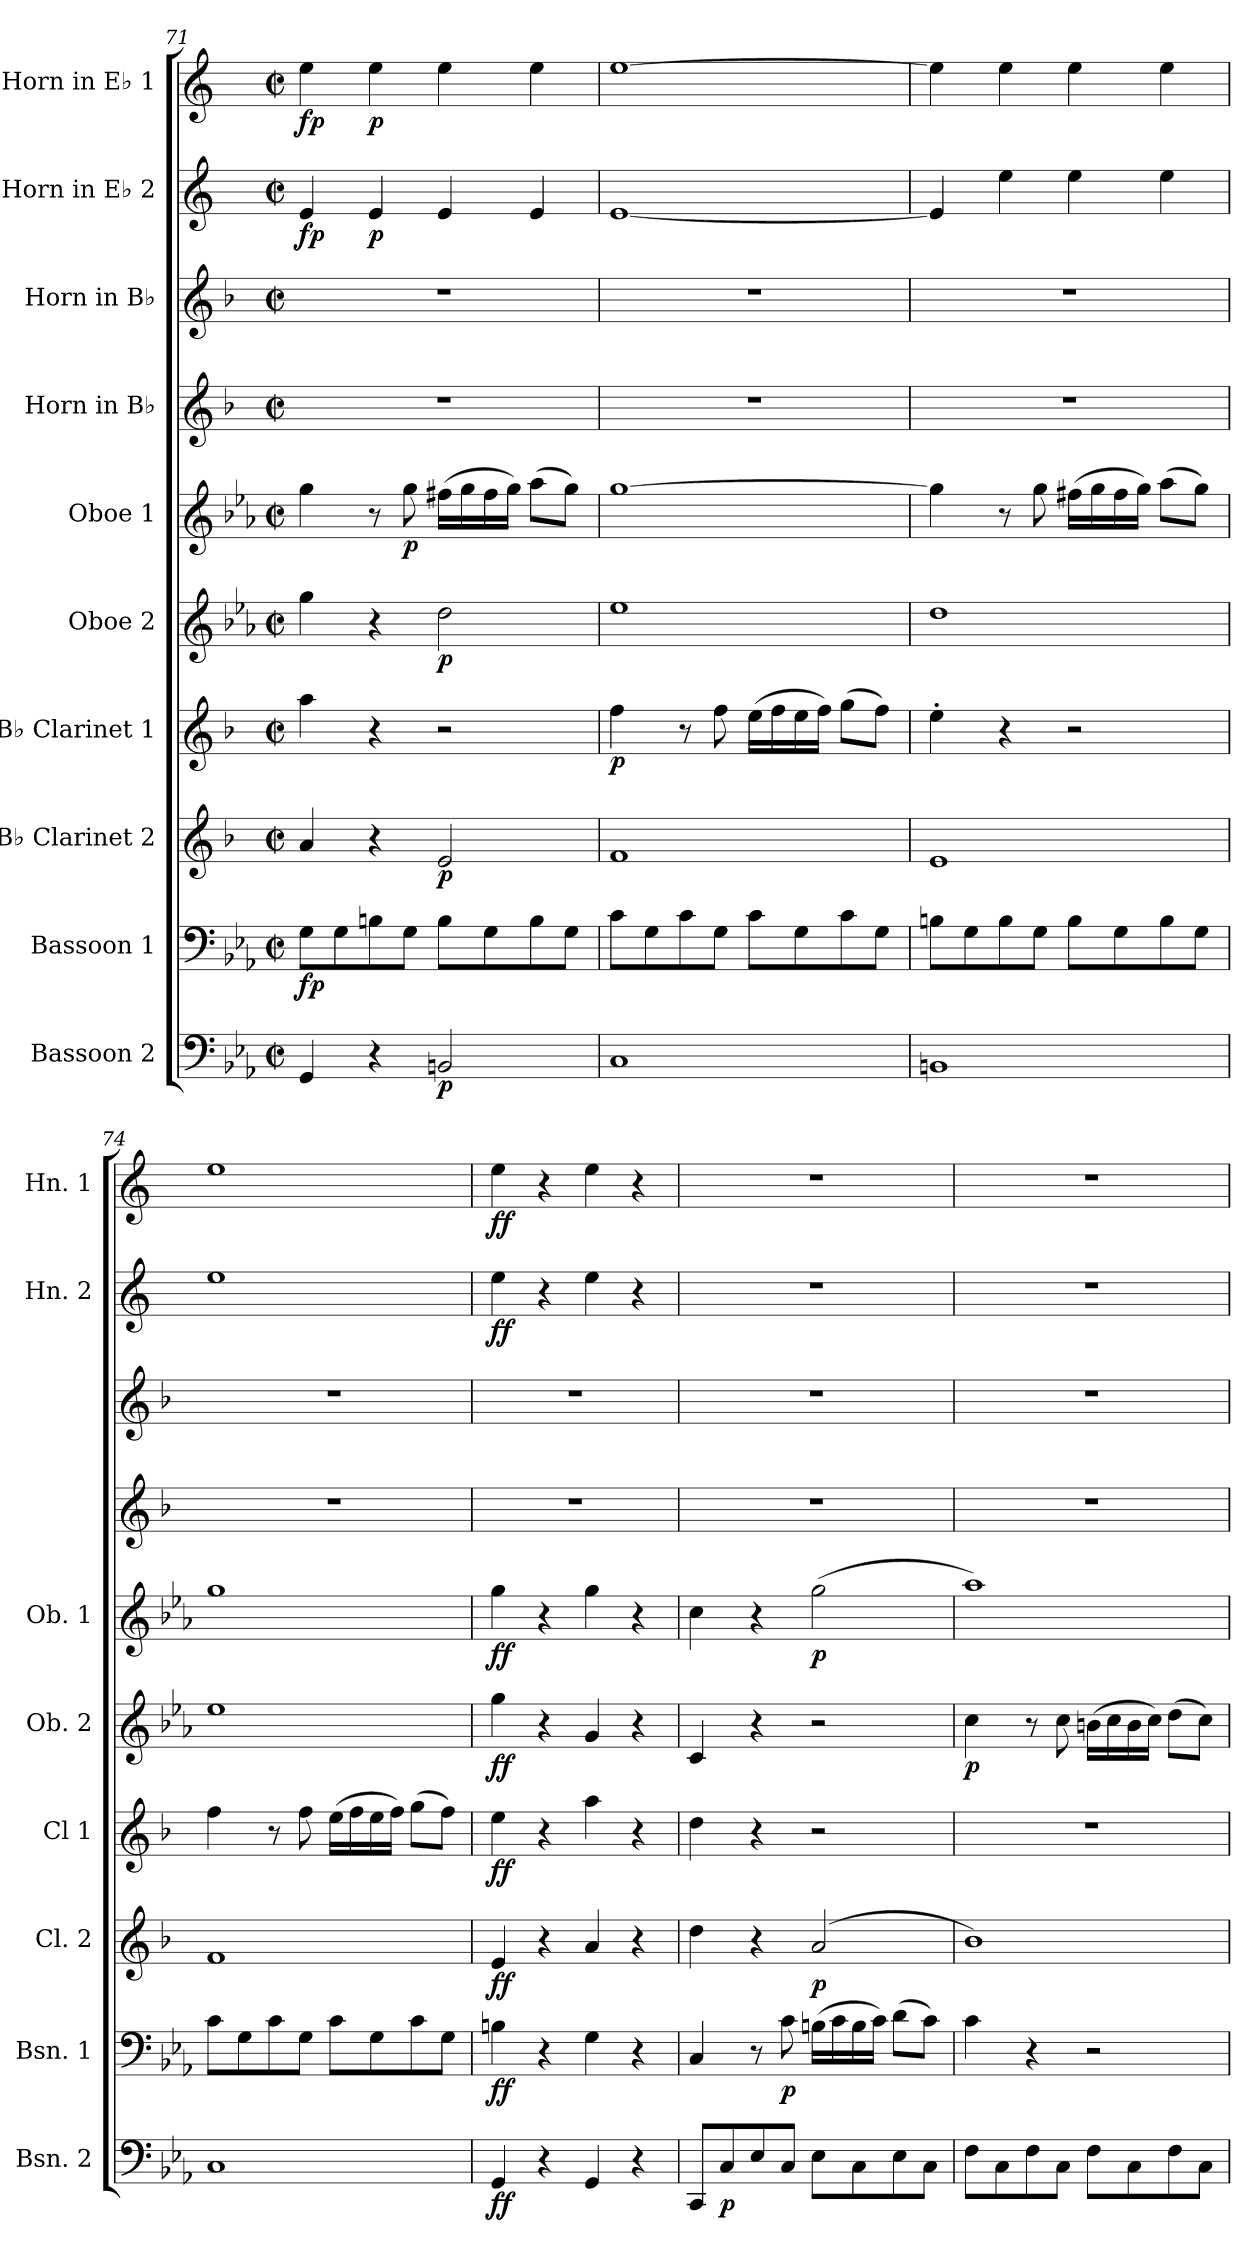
**kern	**dynam	**kern	**dynam	**kern	**dynam	**kern	**dynam	**kern	**dynam	**kern	**dynam	**kern	**kern	**kern	**dynam	**kern	**dynam
*part10	*part10	*part9	*part9	*part8	*part8	*part7	*part7	*part6	*part6	*part5	*part5	*part4	*part3	*part2	*part2	*part1	*part1
*staff10	*staff10	*staff9	*staff9	*staff8	*staff8	*staff7	*staff7	*staff6	*staff6	*staff5	*staff5	*staff4	*staff3	*staff2	*staff2	*staff1	*staff1
*I"Bassoon 2	*	*I"Bassoon 1	*	*I"B♭ Clarinet 2	*	*I"B♭ Clarinet 1	*	*I"Oboe 2	*	*I"Oboe 1	*	*I"Horn in B♭	*I"Horn in B♭	*I"Horn in E♭ 2	*	*I"Horn in E♭ 1	*
*I'Bsn. 2	*	*I'Bsn. 1	*	*I'Cl. 2	*	*I'Cl 1	*	*I'Ob. 2	*	*I'Ob. 1	*	*	*	*I'Hn. 2	*	*I'Hn. 1	*
!!LO:PB:g=z
*clefF4	*	*clefF4	*	*clefG2	*	*clefG2	*	*clefG2	*	*clefG2	*	*clefG2	*clefG2	*clefG2	*	*clefG2	*
*	*	*	*	*ITrd1c2	*	*ITrd1c2	*	*	*	*	*	*ITrd1c2	*ITrd1c2	*ITrd5c9	*	*ITrd5c9	*
*k[b-e-a-]	*	*k[b-e-a-]	*	*k[b-e-a-]	*	*k[b-e-a-]	*	*k[b-e-a-]	*	*k[b-e-a-]	*	*k[b-e-a-]	*k[b-e-a-]	*k[b-e-a-]	*	*k[b-e-a-]	*
*M2/2	*	*M2/2	*	*M2/2	*	*M2/2	*	*M2/2	*	*M2/2	*	*M2/2	*M2/2	*M2/2	*	*M2/2	*
*met(c|)	*	*met(c|)	*	*met(c|)	*	*met(c|)	*	*met(c|)	*	*met(c|)	*	*met(c|)	*met(c|)	*met(c|)	*	*met(c|)	*
=71	=71	=71	=71	=71	=71	=71	=71	=71	=71	=71	=71	=71	=71	=71	=71	=71	=71
!	!	!	!LO:DY:b	!	!	!	!	!	!	!	!	!	!	!	!LO:DY:b	!	!LO:DY:b
4GG/	.	8G\L	fp	4g/	.	4gg\	.	4gg\	.	4gg\	.	1r	1r	4G/	fp	4g\	fp
.	.	8G\	.	.	.	.	.	.	.	.	.	.	.	.	.	.	.
!	!	!	!	!	!	!	!	!	!	!	!	!	!	!	!LO:DY:b	!	!LO:DY:b
4r	.	8Bn\	.	4r	.	4r	.	4r	.	8r	.	.	.	4G/	p	4g\	p
!	!	!	!	!	!	!	!	!	!	!	!LO:DY:b	!	!	!	!	!	!
.	.	8G\J	.	.	.	.	.	.	.	8gg\	p	.	.	.	.	.	.
!	!LO:DY:b	!	!	!	!LO:DY:b	!	!	!	!LO:DY:b	!	!	!	!	!	!	!	!
2BBn/	p	8B\L	.	2d/	p	2r	.	2dd\	p	(>16ff#X\LL	.	.	.	4G/	.	4g\	.
.	.	.	.	.	.	.	.	.	.	16gg\	.	.	.	.	.	.	.
.	.	8G\	.	.	.	.	.	.	.	16ff#\	.	.	.	.	.	.	.
.	.	.	.	.	.	.	.	.	.	16gg\JJ)	.	.	.	.	.	.	.
.	.	8B\	.	.	.	.	.	.	.	(>8aa-\L	.	.	.	4G/	.	4g\	.
.	.	8G\J	.	.	.	.	.	.	.	8gg\J)	.	.	.	.	.	.	.
=72	=72	=72	=72	=72	=72	=72	=72	=72	=72	=72	=72	=72	=72	=72	=72	=72	=72
!	!	!	!	!	!	!	!LO:DY:b	!	!	!	!	!	!	!	!	!	!
1C	.	8c\L	.	1e-	.	4ee-\	p	1ee-	.	[1gg	.	1r	1r	[1G	.	[1g	.
.	.	8G\	.	.	.	.	.	.	.	.	.	.	.	.	.	.	.
.	.	8c\	.	.	.	8r	.	.	.	.	.	.	.	.	.	.	.
.	.	8G\J	.	.	.	8ee-\	.	.	.	.	.	.	.	.	.	.	.
.	.	8c\L	.	.	.	(>16dd\LL	.	.	.	.	.	.	.	.	.	.	.
.	.	.	.	.	.	16ee-\	.	.	.	.	.	.	.	.	.	.	.
.	.	8G\	.	.	.	16dd\	.	.	.	.	.	.	.	.	.	.	.
.	.	.	.	.	.	16ee-\JJ)	.	.	.	.	.	.	.	.	.	.	.
.	.	8c\	.	.	.	(>8ff\L	.	.	.	.	.	.	.	.	.	.	.
.	.	8G\J	.	.	.	8ee-\J)	.	.	.	.	.	.	.	.	.	.	.
=73	=73	=73	=73	=73	=73	=73	=73	=73	=73	=73	=73	=73	=73	=73	=73	=73	=73
1BBn	.	8Bn\L	.	1d	.	4dd'\	.	1dd	.	4gg\]	.	1r	1r	4G/]	.	4g\]	.
.	.	8G\	.	.	.	.	.	.	.	.	.	.	.	.	.	.	.
.	.	8B\	.	.	.	4r	.	.	.	8r	.	.	.	4g\	.	4g\	.
.	.	8G\J	.	.	.	.	.	.	.	8gg\	.	.	.	.	.	.	.
.	.	8B\L	.	.	.	2r	.	.	.	(>16ff#X\LL	.	.	.	4g\	.	4g\	.
.	.	.	.	.	.	.	.	.	.	16gg\	.	.	.	.	.	.	.
.	.	8G\	.	.	.	.	.	.	.	16ff#\	.	.	.	.	.	.	.
.	.	.	.	.	.	.	.	.	.	16gg\JJ)	.	.	.	.	.	.	.
.	.	8B\	.	.	.	.	.	.	.	(>8aa-\L	.	.	.	4g\	.	4g\	.
.	.	8G\J	.	.	.	.	.	.	.	8gg\J)	.	.	.	.	.	.	.
=74	=74	=74	=74	=74	=74	=74	=74	=74	=74	=74	=74	=74	=74	=74	=74	=74	=74
1C	.	8c\L	.	1e-	.	4ee-\	.	1ee-	.	1gg	.	1r	1r	1g	.	1g	.
.	.	8G\	.	.	.	.	.	.	.	.	.	.	.	.	.	.	.
.	.	8c\	.	.	.	8r	.	.	.	.	.	.	.	.	.	.	.
.	.	8G\J	.	.	.	8ee-\	.	.	.	.	.	.	.	.	.	.	.
.	.	8c\L	.	.	.	(>16dd\LL	.	.	.	.	.	.	.	.	.	.	.
.	.	.	.	.	.	16ee-\	.	.	.	.	.	.	.	.	.	.	.
.	.	8G\	.	.	.	16dd\	.	.	.	.	.	.	.	.	.	.	.
.	.	.	.	.	.	16ee-\JJ)	.	.	.	.	.	.	.	.	.	.	.
.	.	8c\	.	.	.	(>8ff\L	.	.	.	.	.	.	.	.	.	.	.
.	.	8G\J	.	.	.	8ee-\J)	.	.	.	.	.	.	.	.	.	.	.
!!LO:PB:g=z
=75	=75	=75	=75	=75	=75	=75	=75	=75	=75	=75	=75	=75	=75	=75	=75	=75	=75
!	!LO:DY:b	!	!LO:DY:b	!	!LO:DY:b	!	!LO:DY:b	!	!LO:DY:b	!	!LO:DY:b	!	!	!	!LO:DY:b	!	!LO:DY:b
4GG/	ff	4Bn\	ff	4d/	ff	4dd\	ff	4gg\	ff	4gg\	ff	1r	1r	4g\	ff	4g\	ff
4r	.	4r	.	4r	.	4r	.	4r	.	4r	.	.	.	4r	.	4r	.
4GG/	.	4G\	.	4g/	.	4gg\	.	4g/	.	4gg\	.	.	.	4g\	.	4g\	.
4r	.	4r	.	4r	.	4r	.	4r	.	4r	.	.	.	4r	.	4r	.
=76	=76	=76	=76	=76	=76	=76	=76	=76	=76	=76	=76	=76	=76	=76	=76	=76	=76
8CC/L	.	4C/	.	4cc\	.	4cc\	.	4c/	.	4cc\	.	1r	1r	1r	.	1r	.
!	!LO:DY:b	!	!	!	!	!	!	!	!	!	!	!	!	!	!	!	!
8C/	p	.	.	.	.	.	.	.	.	.	.	.	.	.	.	.	.
8E-/	.	8r	.	4r	.	4r	.	4r	.	4r	.	.	.	.	.	.	.
!	!	!	!LO:DY:b	!	!	!	!	!	!	!	!	!	!	!	!	!	!
8C/J	.	8c\	p	.	.	.	.	.	.	.	.	.	.	.	.	.	.
!	!	!	!	!	!LO:DY:b	!	!	!	!	!	!LO:DY:b	!	!	!	!	!	!
8E-\L	.	(>16Bn\LL	.	(<2g/	p	2r	.	2r	.	(>2gg\	p	.	.	.	.	.	.
.	.	16c\	.	.	.	.	.	.	.	.	.	.	.	.	.	.	.
8C\	.	16B\	.	.	.	.	.	.	.	.	.	.	.	.	.	.	.
.	.	16c\JJ)	.	.	.	.	.	.	.	.	.	.	.	.	.	.	.
8E-\	.	(>8d\L	.	.	.	.	.	.	.	.	.	.	.	.	.	.	.
8C\J	.	8c\J)	.	.	.	.	.	.	.	.	.	.	.	.	.	.	.
=77	=77	=77	=77	=77	=77	=77	=77	=77	=77	=77	=77	=77	=77	=77	=77	=77	=77
!	!	!	!	!	!	!	!	!	!LO:DY:b	!	!	!	!	!	!	!	!
8F\L	.	4c\	.	1a-)	.	1r	.	4cc\	p	1aa-)	.	1r	1r	1r	.	1r	.
8C\	.	.	.	.	.	.	.	.	.	.	.	.	.	.	.	.	.
8F\	.	4r	.	.	.	.	.	8r	.	.	.	.	.	.	.	.	.
8C\J	.	.	.	.	.	.	.	8cc\	.	.	.	.	.	.	.	.	.
8F\L	.	2r	.	.	.	.	.	(>16bn\LL	.	.	.	.	.	.	.	.	.
.	.	.	.	.	.	.	.	16cc\	.	.	.	.	.	.	.	.	.
8C\	.	.	.	.	.	.	.	16b\	.	.	.	.	.	.	.	.	.
.	.	.	.	.	.	.	.	16cc\JJ)	.	.	.	.	.	.	.	.	.
8F\	.	.	.	.	.	.	.	(>8dd\L	.	.	.	.	.	.	.	.	.
8C\J	.	.	.	.	.	.	.	8cc\J)	.	.	.	.	.	.	.	.	.
=	=	=	=	=	=	=	=	=	=	=	=	=	=	=	=	=	=
*-	*-	*-	*-	*-	*-	*-	*-	*-	*-	*-	*-	*-	*-	*-	*-	*-	*-
